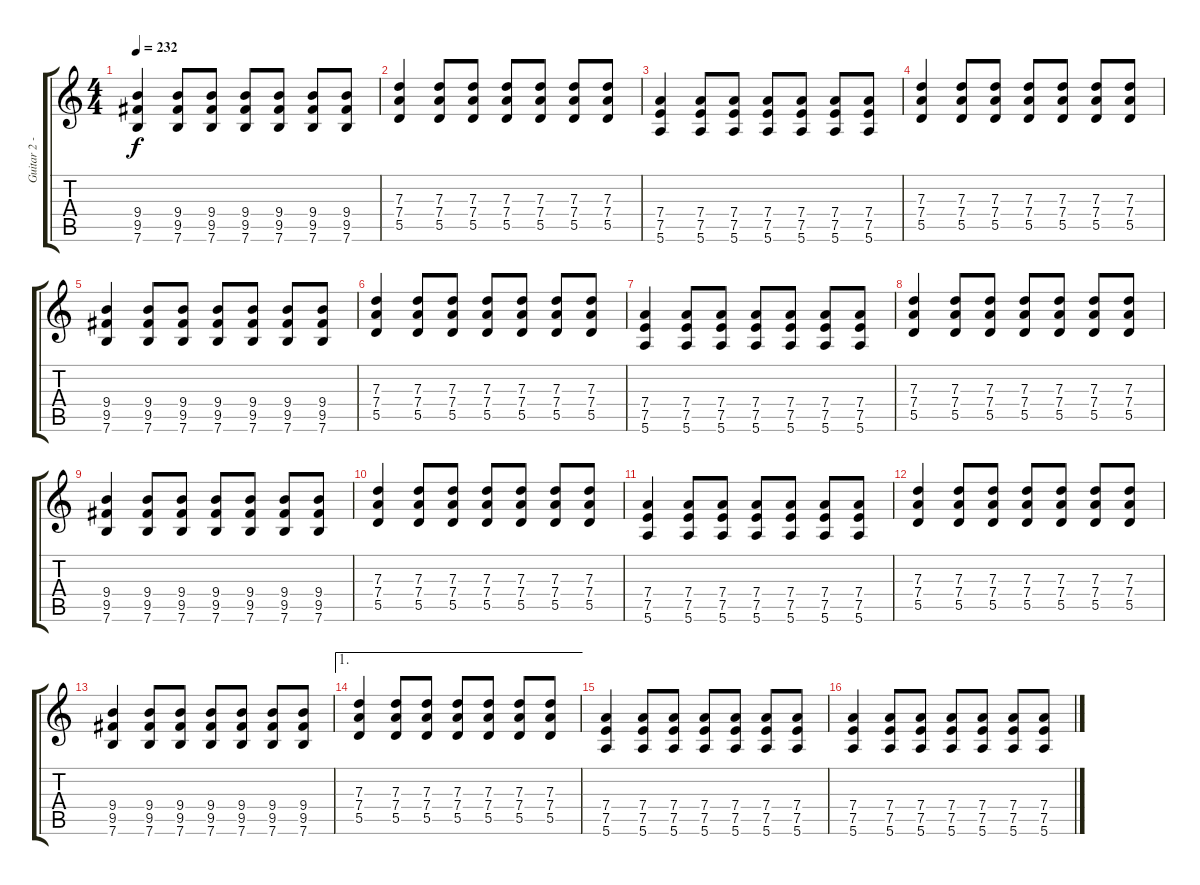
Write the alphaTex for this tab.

\track ("Guitar 2 - Semi Clean" "Guitar 2 -") {instrument distortionguitar}
\staff {score tabs}
\tuning (E4 B3 G3 D3 A2 E2) {hide}
\ts (4 4)
\tempo 232
\clef g2
\ks c
(9.4 9.5 7.6).4{dy f} (9.4 9.5 7.6).8 (9.4 9.5 7.6).8 (9.4 9.5 7.6).8 (9.4 9.5 7.6).8 (9.4 9.5 7.6).8 (9.4 9.5 7.6).8 |
(7.3 7.4 5.5).4 (7.3 7.4 5.5).8 (7.3 7.4 5.5).8 (7.3 7.4 5.5).8 (7.3 7.4 5.5).8 (7.3 7.4 5.5).8 (7.3 7.4 5.5).8 |
(7.4 7.5 5.6).4 (7.4 7.5 5.6).8 (7.4 7.5 5.6).8 (7.4 7.5 5.6).8 (7.4 7.5 5.6).8 (7.4 7.5 5.6).8 (7.4 7.5 5.6).8 |
(7.3 7.4 5.5).4 (7.3 7.4 5.5).8 (7.3 7.4 5.5).8 (7.3 7.4 5.5).8 (7.3 7.4 5.5).8 (7.3 7.4 5.5).8 (7.3 7.4 5.5).8 |
(9.4 9.5 7.6).4 (9.4 9.5 7.6).8 (9.4 9.5 7.6).8 (9.4 9.5 7.6).8 (9.4 9.5 7.6).8 (9.4 9.5 7.6).8 (9.4 9.5 7.6).8 |
(7.3 7.4 5.5).4 (7.3 7.4 5.5).8 (7.3 7.4 5.5).8 (7.3 7.4 5.5).8 (7.3 7.4 5.5).8 (7.3 7.4 5.5).8 (7.3 7.4 5.5).8 |
(7.4 7.5 5.6).4 (7.4 7.5 5.6).8 (7.4 7.5 5.6).8 (7.4 7.5 5.6).8 (7.4 7.5 5.6).8 (7.4 7.5 5.6).8 (7.4 7.5 5.6).8 |
(7.3 7.4 5.5).4 (7.3 7.4 5.5).8 (7.3 7.4 5.5).8 (7.3 7.4 5.5).8 (7.3 7.4 5.5).8 (7.3 7.4 5.5).8 (7.3 7.4 5.5).8 |
(9.4 9.5 7.6).4 (9.4 9.5 7.6).8 (9.4 9.5 7.6).8 (9.4 9.5 7.6).8 (9.4 9.5 7.6).8 (9.4 9.5 7.6).8 (9.4 9.5 7.6).8 |
(7.3 7.4 5.5).4 (7.3 7.4 5.5).8 (7.3 7.4 5.5).8 (7.3 7.4 5.5).8 (7.3 7.4 5.5).8 (7.3 7.4 5.5).8 (7.3 7.4 5.5).8 |
(7.4 7.5 5.6).4 (7.4 7.5 5.6).8 (7.4 7.5 5.6).8 (7.4 7.5 5.6).8 (7.4 7.5 5.6).8 (7.4 7.5 5.6).8 (7.4 7.5 5.6).8 |
(7.3 7.4 5.5).4 (7.3 7.4 5.5).8 (7.3 7.4 5.5).8 (7.3 7.4 5.5).8 (7.3 7.4 5.5).8 (7.3 7.4 5.5).8 (7.3 7.4 5.5).8 |
(9.4 9.5 7.6).4 (9.4 9.5 7.6).8 (9.4 9.5 7.6).8 (9.4 9.5 7.6).8 (9.4 9.5 7.6).8 (9.4 9.5 7.6).8 (9.4 9.5 7.6).8 |
\ae 1
(7.3 7.4 5.5).4 (7.3 7.4 5.5).8 (7.3 7.4 5.5).8 (7.3 7.4 5.5).8 (7.3 7.4 5.5).8 (7.3 7.4 5.5).8 (7.3 7.4 5.5).8 |
(7.4 7.5 5.6).4 (7.4 7.5 5.6).8 (7.4 7.5 5.6).8 (7.4 7.5 5.6).8 (7.4 7.5 5.6).8 (7.4 7.5 5.6).8 (7.4 7.5 5.6).8 |
(7.4 7.5 5.6).4 (7.4 7.5 5.6).8 (7.4 7.5 5.6).8 (7.4 7.5 5.6).8 (7.4 7.5 5.6).8 (7.4 7.5 5.6).8 (7.4 7.5 5.6).8
